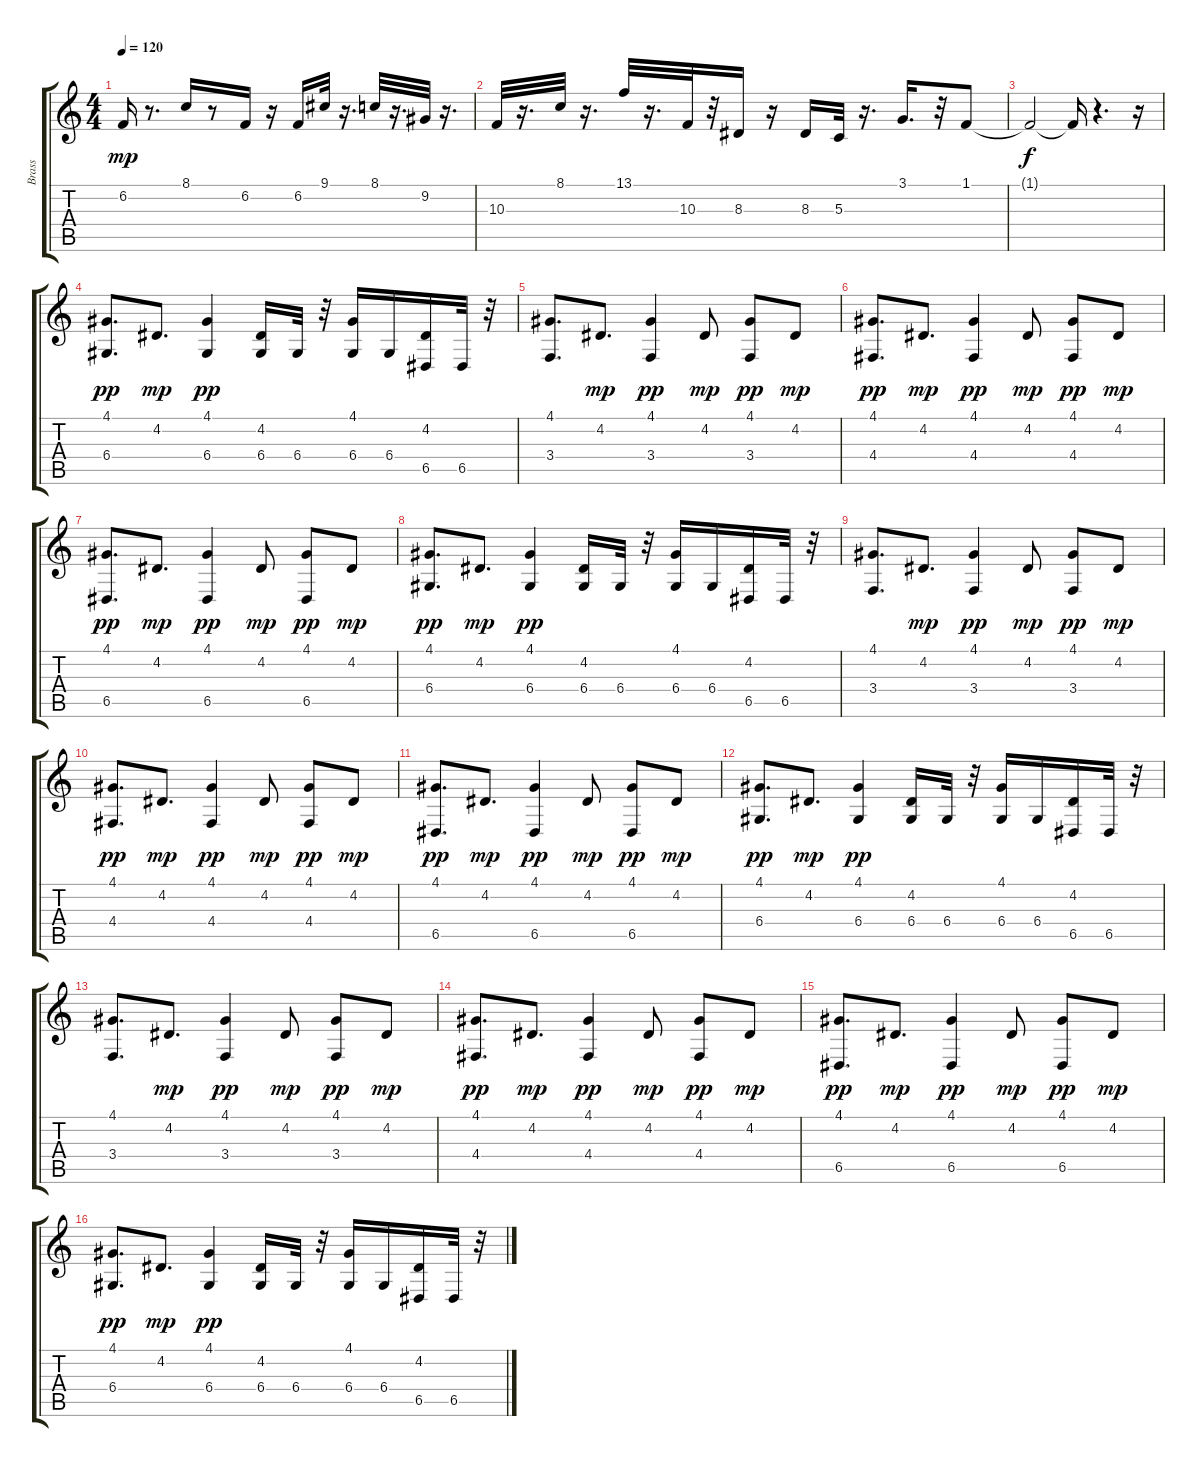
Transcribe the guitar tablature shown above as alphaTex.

\track ("Brass" "Brass") {instrument brasssection}
\staff {score tabs}
\tuning (E4 B3 G3 D3 A2 E2) {hide}
\ts (4 4)
\tempo 120
\clef g2
\ks c
6.2.16{dy mp} r.8{d} 8.1.16 r.8 6.2.16 r.16 6.2.16 9.1.32 r.16{d} 8.1.32 r.16{d} 9.2.32 r.16{d} |
10.3.32 r.16{d} 8.1.32 r.16{d} 13.1.32 r.16{d} 10.3.32 r.32 8.3.16 r.16 8.3.16 5.3.32 r.16{d} 3.1.16{d} r.32 1.1.8 |
1.1{t}.2{dy f} 1.1{t}.16 r.4{d} r.16 |
(4.1 6.4).8{d dy pp} 4.2.8{d dy mp} (4.1 6.4).4{dy pp} (4.2 6.4).16 6.4.32 r.32 (4.1 6.4).16 6.4.16 (4.2 6.5).16 6.5.32 r.32 |
(4.1 3.4).8{d} 4.2.8{d dy mp} (4.1 3.4).4{dy pp} 4.2.8{dy mp} (4.1 3.4).8{dy pp} 4.2.8{dy mp} |
(4.1 4.4).8{d dy pp} 4.2.8{d dy mp} (4.1 4.4).4{dy pp} 4.2.8{dy mp} (4.1 4.4).8{dy pp} 4.2.8{dy mp} |
(4.1 6.5).8{d dy pp} 4.2.8{d dy mp} (4.1 6.5).4{dy pp} 4.2.8{dy mp} (4.1 6.5).8{dy pp} 4.2.8{dy mp} |
(4.1 6.4).8{d dy pp} 4.2.8{d dy mp} (4.1 6.4).4{dy pp} (4.2 6.4).16 6.4.32 r.32 (4.1 6.4).16 6.4.16 (4.2 6.5).16 6.5.32 r.32 |
(4.1 3.4).8{d} 4.2.8{d dy mp} (4.1 3.4).4{dy pp} 4.2.8{dy mp} (4.1 3.4).8{dy pp} 4.2.8{dy mp} |
(4.1 4.4).8{d dy pp} 4.2.8{d dy mp} (4.1 4.4).4{dy pp} 4.2.8{dy mp} (4.1 4.4).8{dy pp} 4.2.8{dy mp} |
(4.1 6.5).8{d dy pp} 4.2.8{d dy mp} (4.1 6.5).4{dy pp} 4.2.8{dy mp} (4.1 6.5).8{dy pp} 4.2.8{dy mp} |
(4.1 6.4).8{d dy pp} 4.2.8{d dy mp} (4.1 6.4).4{dy pp} (4.2 6.4).16 6.4.32 r.32 (4.1 6.4).16 6.4.16 (4.2 6.5).16 6.5.32 r.32 |
(4.1 3.4).8{d} 4.2.8{d dy mp} (4.1 3.4).4{dy pp} 4.2.8{dy mp} (4.1 3.4).8{dy pp} 4.2.8{dy mp} |
(4.1 4.4).8{d dy pp} 4.2.8{d dy mp} (4.1 4.4).4{dy pp} 4.2.8{dy mp} (4.1 4.4).8{dy pp} 4.2.8{dy mp} |
(4.1 6.5).8{d dy pp} 4.2.8{d dy mp} (4.1 6.5).4{dy pp} 4.2.8{dy mp} (4.1 6.5).8{dy pp} 4.2.8{dy mp} |
(4.1 6.4).8{d dy pp} 4.2.8{d dy mp} (4.1 6.4).4{dy pp} (4.2 6.4).16 6.4.32 r.32 (4.1 6.4).16 6.4.16 (4.2 6.5).16 6.5.32 r.32
